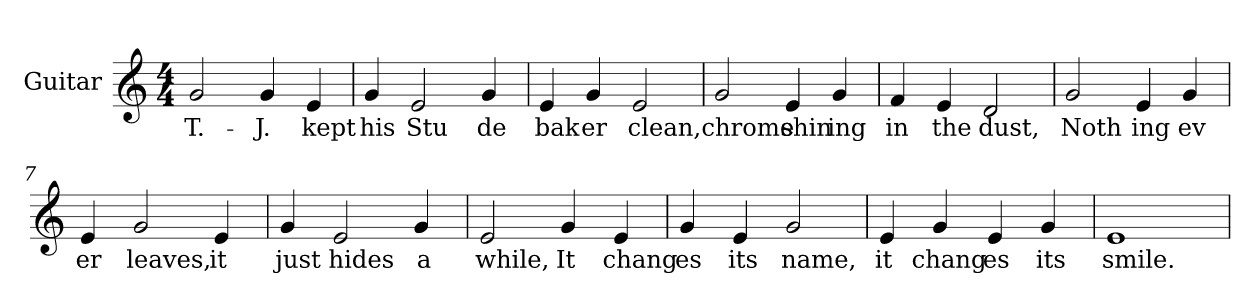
**kern	**text
*part1	*part1
*staff1	*staff1
*I"Guitar	*
*clefG2	*
*k[]	*
*M4/4	*
=1	=1
2g	T.-
4g	-J.
4e	kept
=2	=2
4g	his
2e	Stu
4g	de
=3	=3
4e	bak
4g	er
2e	clean,
=4	=4
2g	chrome
4e	shin
4g	ing
=5	=5
4f	in
4e	the
2d	dust,
=6	=6
2g	Noth
4e	ing
4g	ev
=7	=7
4e	er
2g	leaves,
4e	it
=8	=8
4g	just
2e	hides
4g	a
=9	=9
2e	while,
4g	It
4e	chang
=10	=10
4g	es
4e	its
2g	name,
=11	=11
4e	it
4g	chang
4e	es
4g	its
=12	=12
1e	smile.
=	=
*-	*-
